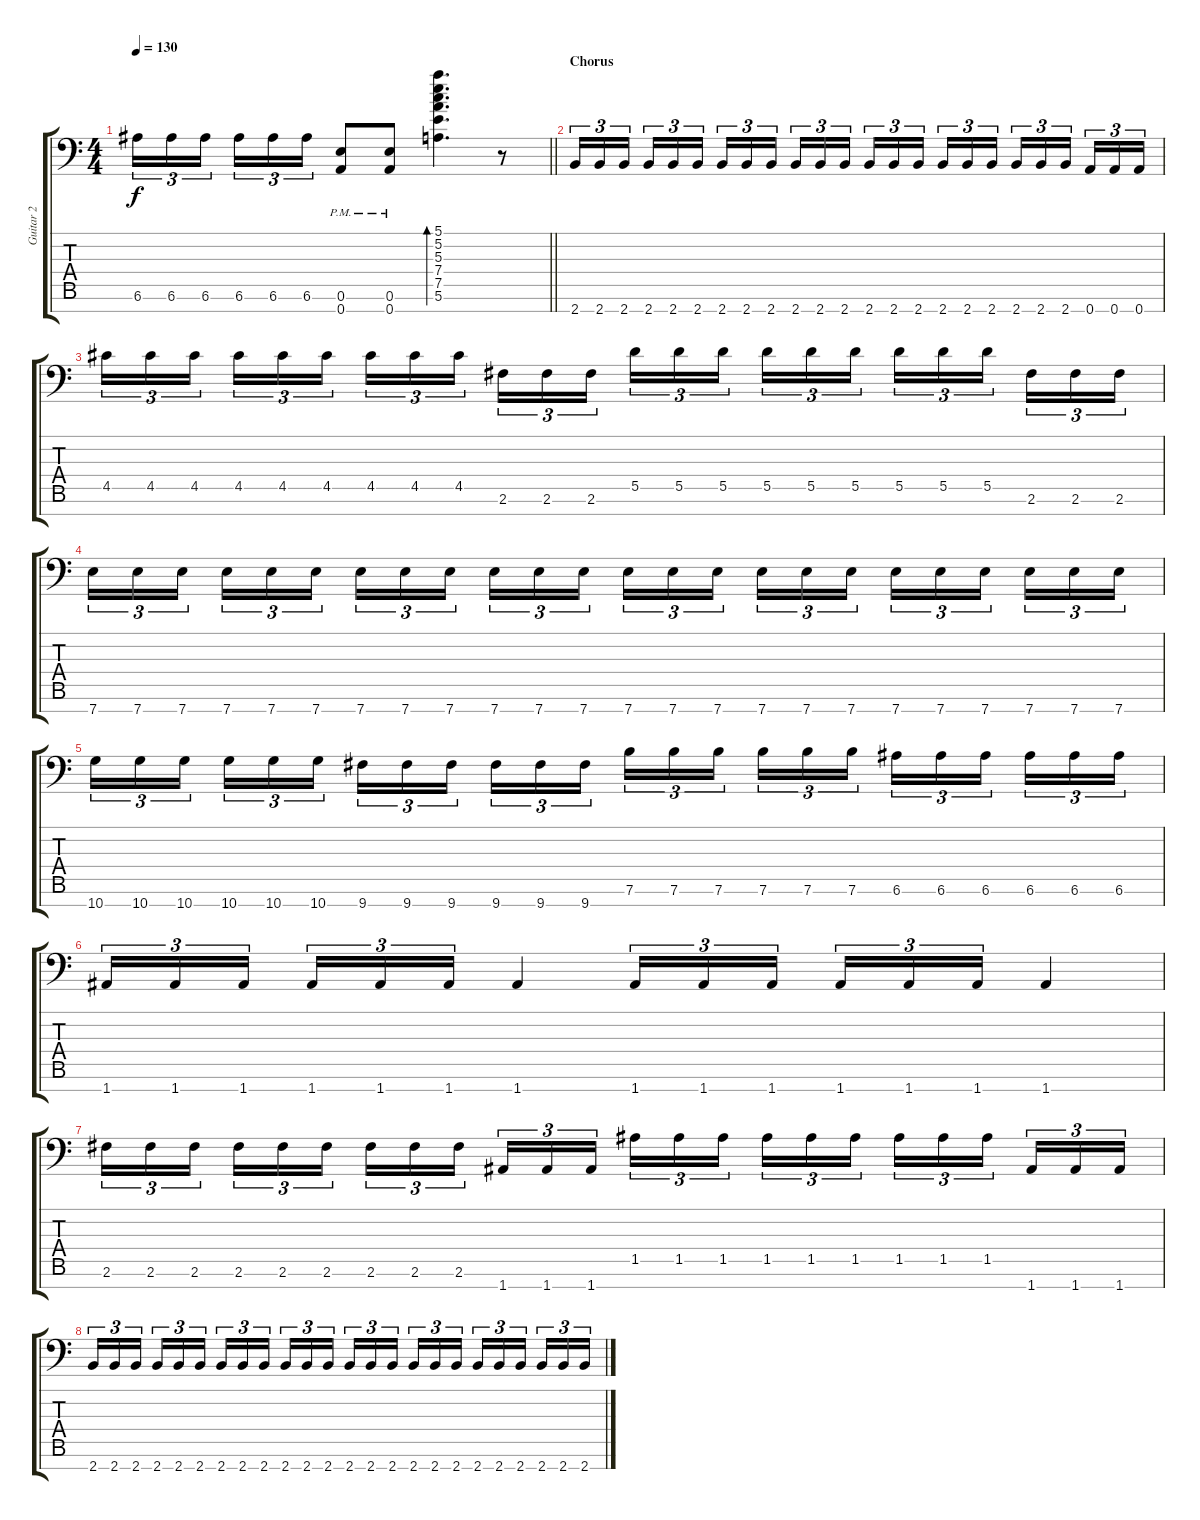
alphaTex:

\track ("Guitar 2" "Guitar 2") {instrument overdrivenguitar}
\staff {score tabs}
\tuning (E4 B3 G3 D3 A2 E2 A1) {hide}
\ts (4 4)
\tempo 130
\clef f4
\barLineRight lightlight
\ks c
6.6.16{tu (3 2) dy f} 6.6.16{tu (3 2)} 6.6.16{tu (3 2) beam splitsecondary} 6.6.16{tu (3 2)} 6.6.16{tu (3 2)} 6.6.16{tu (3 2)} (0.6{pm} 0.7{pm}).8 (0.6{pm} 0.7{pm}).8 (5.1 5.2 5.3 7.4 7.5 5.6).4{d bd 60} r.8 |
\section ("" "Chorus")
2.7.16{tu (3 2)} 2.7.16{tu (3 2)} 2.7.16{tu (3 2) beam splitsecondary} 2.7.16{tu (3 2)} 2.7.16{tu (3 2)} 2.7.16{tu (3 2)} 2.7.16{tu (3 2)} 2.7.16{tu (3 2)} 2.7.16{tu (3 2) beam splitsecondary} 2.7.16{tu (3 2)} 2.7.16{tu (3 2)} 2.7.16{tu (3 2)} 2.7.16{tu (3 2)} 2.7.16{tu (3 2)} 2.7.16{tu (3 2) beam splitsecondary} 2.7.16{tu (3 2)} 2.7.16{tu (3 2)} 2.7.16{tu (3 2)} 2.7.16{tu (3 2)} 2.7.16{tu (3 2)} 2.7.16{tu (3 2) beam splitsecondary} 0.7.16{tu (3 2)} 0.7.16{tu (3 2)} 0.7.16{tu (3 2)} |
4.5.16{tu (3 2)} 4.5.16{tu (3 2)} 4.5.16{tu (3 2) beam splitsecondary} 4.5.16{tu (3 2)} 4.5.16{tu (3 2)} 4.5.16{tu (3 2)} 4.5.16{tu (3 2)} 4.5.16{tu (3 2)} 4.5.16{tu (3 2) beam splitsecondary} 2.6.16{tu (3 2)} 2.6.16{tu (3 2)} 2.6.16{tu (3 2)} 5.5.16{tu (3 2)} 5.5.16{tu (3 2)} 5.5.16{tu (3 2) beam splitsecondary} 5.5.16{tu (3 2)} 5.5.16{tu (3 2)} 5.5.16{tu (3 2)} 5.5.16{tu (3 2)} 5.5.16{tu (3 2)} 5.5.16{tu (3 2) beam splitsecondary} 2.6.16{tu (3 2)} 2.6.16{tu (3 2)} 2.6.16{tu (3 2)} |
7.7.16{tu (3 2)} 7.7.16{tu (3 2)} 7.7.16{tu (3 2) beam splitsecondary} 7.7.16{tu (3 2)} 7.7.16{tu (3 2)} 7.7.16{tu (3 2)} 7.7.16{tu (3 2)} 7.7.16{tu (3 2)} 7.7.16{tu (3 2) beam splitsecondary} 7.7.16{tu (3 2)} 7.7.16{tu (3 2)} 7.7.16{tu (3 2)} 7.7.16{tu (3 2)} 7.7.16{tu (3 2)} 7.7.16{tu (3 2) beam splitsecondary} 7.7.16{tu (3 2)} 7.7.16{tu (3 2)} 7.7.16{tu (3 2)} 7.7.16{tu (3 2)} 7.7.16{tu (3 2)} 7.7.16{tu (3 2) beam splitsecondary} 7.7.16{tu (3 2)} 7.7.16{tu (3 2)} 7.7.16{tu (3 2)} |
10.7.16{tu (3 2)} 10.7.16{tu (3 2)} 10.7.16{tu (3 2) beam splitsecondary} 10.7.16{tu (3 2)} 10.7.16{tu (3 2)} 10.7.16{tu (3 2)} 9.7.16{tu (3 2)} 9.7.16{tu (3 2)} 9.7.16{tu (3 2) beam splitsecondary} 9.7.16{tu (3 2)} 9.7.16{tu (3 2)} 9.7.16{tu (3 2)} 7.6.16{tu (3 2)} 7.6.16{tu (3 2)} 7.6.16{tu (3 2) beam splitsecondary} 7.6.16{tu (3 2)} 7.6.16{tu (3 2)} 7.6.16{tu (3 2)} 6.6.16{tu (3 2)} 6.6.16{tu (3 2)} 6.6.16{tu (3 2) beam splitsecondary} 6.6.16{tu (3 2)} 6.6.16{tu (3 2)} 6.6.16{tu (3 2)} |
1.7.16{tu (3 2)} 1.7.16{tu (3 2)} 1.7.16{tu (3 2) beam splitsecondary} 1.7.16{tu (3 2)} 1.7.16{tu (3 2)} 1.7.16{tu (3 2)} 1.7.4 1.7.16{tu (3 2)} 1.7.16{tu (3 2)} 1.7.16{tu (3 2) beam splitsecondary} 1.7.16{tu (3 2)} 1.7.16{tu (3 2)} 1.7.16{tu (3 2)} 1.7.4 |
2.6.16{tu (3 2)} 2.6.16{tu (3 2)} 2.6.16{tu (3 2) beam splitsecondary} 2.6.16{tu (3 2)} 2.6.16{tu (3 2)} 2.6.16{tu (3 2)} 2.6.16{tu (3 2)} 2.6.16{tu (3 2)} 2.6.16{tu (3 2) beam splitsecondary} 1.7.16{tu (3 2)} 1.7.16{tu (3 2)} 1.7.16{tu (3 2)} 1.5.16{tu (3 2)} 1.5.16{tu (3 2)} 1.5.16{tu (3 2) beam splitsecondary} 1.5.16{tu (3 2)} 1.5.16{tu (3 2)} 1.5.16{tu (3 2)} 1.5.16{tu (3 2)} 1.5.16{tu (3 2)} 1.5.16{tu (3 2) beam splitsecondary} 1.7.16{tu (3 2)} 1.7.16{tu (3 2)} 1.7.16{tu (3 2)} |
2.7.16{tu (3 2)} 2.7.16{tu (3 2)} 2.7.16{tu (3 2) beam splitsecondary} 2.7.16{tu (3 2)} 2.7.16{tu (3 2)} 2.7.16{tu (3 2)} 2.7.16{tu (3 2)} 2.7.16{tu (3 2)} 2.7.16{tu (3 2) beam splitsecondary} 2.7.16{tu (3 2)} 2.7.16{tu (3 2)} 2.7.16{tu (3 2)} 2.7.16{tu (3 2)} 2.7.16{tu (3 2)} 2.7.16{tu (3 2) beam splitsecondary} 2.7.16{tu (3 2)} 2.7.16{tu (3 2)} 2.7.16{tu (3 2)} 2.7.16{tu (3 2)} 2.7.16{tu (3 2)} 2.7.16{tu (3 2) beam splitsecondary} 2.7.16{tu (3 2)} 2.7.16{tu (3 2)} 2.7.16{tu (3 2)}
